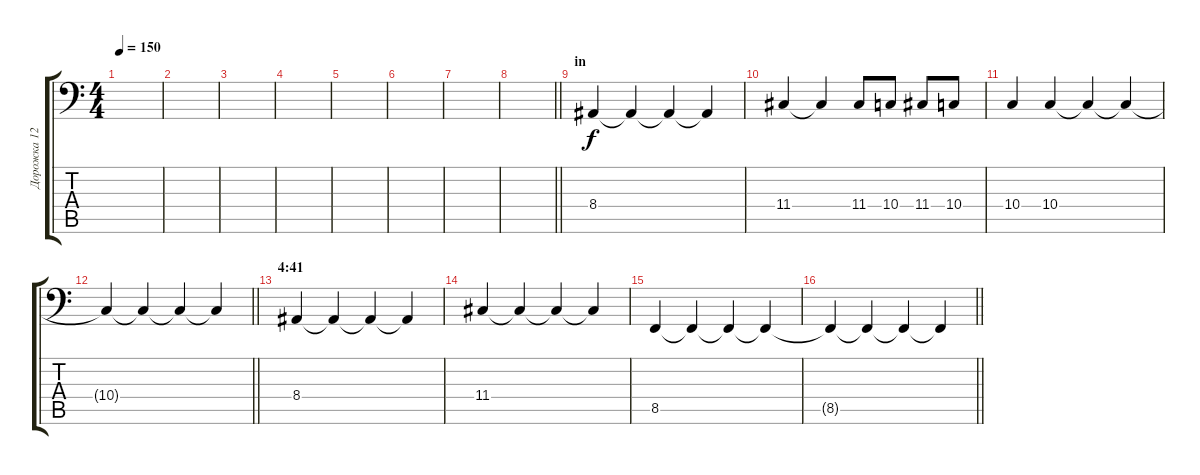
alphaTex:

\track ("Дорожка 12" "Дорожка 12") {instrument trumpet}
\staff {score tabs}
\tuning (E3 B2 G2 D2 A1 E1) {hide}
\ts (4 4)
\tempo 150
\clef f4
\ks c
|
|
|
|
|
|
|
\barLineRight lightlight
|
\section ("" "in")
8.4.4 8.4{t}.4 8.4{t}.4 8.4{t}.4 |
11.4.4 11.4{t}.4 11.4.8 10.4.8 11.4.8 10.4.8 |
10.4.4 10.4.4 10.4{t}.4 10.4{t}.4 |
\barLineRight lightlight
10.4{t}.4 10.4{t}.4 10.4{t}.4 10.4{t}.4 |
\section ("" "4:41")
8.4.4 8.4{t}.4 8.4{t}.4 8.4{t}.4 |
11.4.4 11.4{t}.4 11.4{t}.4 11.4{t}.4 |
8.5.4 8.5{t}.4 8.5{t}.4 8.5{t}.4 |
\barLineRight lightlight
8.5{t}.4 8.5{t}.4 8.5{t}.4 8.5{t}.4
